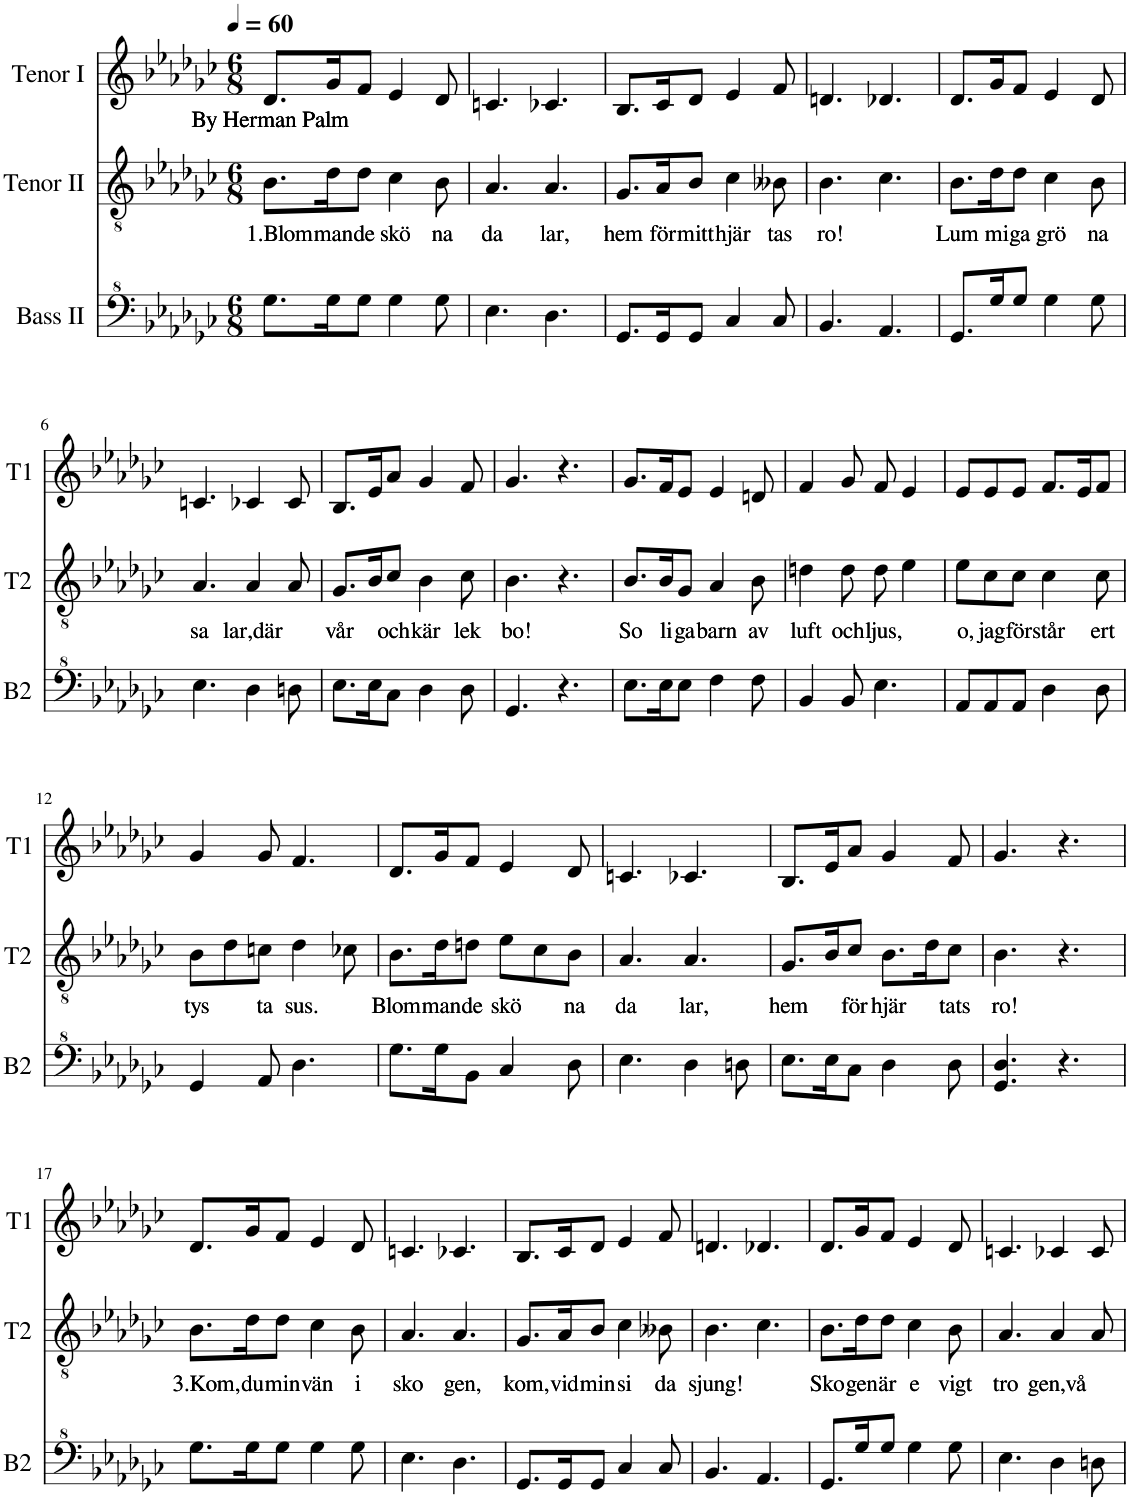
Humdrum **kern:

**kern	**kern	**text	**kern	**text
*part3	*part2	*part2	*part1	*part1
*staff3	*staff2	*staff2	*staff1	*staff1
*I"Bass II	*I"Tenor II	*	*I"Tenor I	*
*I'B2	*I'T2	*	*I'T1	*
*clefF^4	*clefGv2	*	*clefG2	*
*Trd7c12	*	*	*	*
*k[b-e-a-d-g-c-]	*k[b-e-a-d-g-c-]	*	*k[b-e-a-d-g-c-]	*
*M6/8	*M6/8	*	*M6/8	*
*MM60	*MM60	*	*MM60	*
=1	=1	=1	=1	=1
!	!	!LO:LY:b	!	!LO:LY:b
8.g-\L	8.B-\L	1.Blom	8.d-/L	By Herman Palm
!	!	!LO:LY:b	!	!
16g-\K	16d-\K	man	16g-/K	.
!	!	!LO:LY:b	!	!
8g-\J	8d-\J	de	8f/J	.
!	!	!LO:LY:b	!	!
4g-\	4c-\	skö	4e-/	.
!	!	!LO:LY:b	!	!
8g-\	8B-\	na	8d-/	.
=2	=2	=2	=2	=2
!	!	!LO:LY:b	!	!
4.e-\	4.A-/	da	4.cn/	.
!	!	!LO:LY:b	!	!
4.d-\	4.A-/	lar,	4.c-X/	.
=3	=3	=3	=3	=3
!	!	!LO:LY:b	!	!
8.G-/L	8.G-/L	hem	8.B-/L	.
!	!	!LO:LY:b	!	!
16G-/K	16A-/K	för	16c-/K	.
!	!	!LO:LY:b	!	!
8G-/J	8B-/J	mitt	8d-/J	.
!	!	!LO:LY:b	!	!
4c-/	4c-\	hjär	4e-/	.
!	!	!LO:LY:b	!	!
8c-/	8B--X\	tas	8f/	.
=4	=4	=4	=4	=4
!	!	!LO:LY:b	!	!
4.B-/	4.B-\	ro!	4.dn/	.
4.A-/	4.c-\	.	4.d-X/	.
=5	=5	=5	=5	=5
!	!	!LO:LY:b	!	!
8.G-/L	8.B-\L	Lum	8.d-/L	.
!	!	!LO:LY:b	!	!
16g-/K	16d-\K	mi	16g-/K	.
!	!	!LO:LY:b	!	!
8g-/J	8d-\J	ga	8f/J	.
!	!	!LO:LY:b	!	!
4g-\	4c-\	grö	4e-/	.
!	!	!LO:LY:b	!	!
8g-\	8B-\	na	8d-/	.
!!LO:LB:g=z
=6	=6	=6	=6	=6
!	!	!LO:LY:b	!	!
4.e-\	4.A-/	sa	4.cn/	.
!	!	!LO:LY:b	!	!
4d-\	4A-/	lar,där	4c-X/	.
8dn\	8A-/	.	8c-/	.
=7	=7	=7	=7	=7
!	!	!LO:LY:b	!	!
8.e-\L	8.G-/L	vår	8.B-/L	.
16e-\K	16B-/K	.	16e-/K	.
!	!	!LO:LY:b	!	!
8c-\J	8c-/J	och	8a-/J	.
!	!	!LO:LY:b	!	!
4d-\	4B-\	kär	4g-/	.
!	!	!LO:LY:b	!	!
8d-\	8c-\	lek	8f/	.
=8	=8	=8	=8	=8
!	!	!LO:LY:b	!	!
4.G-/	4.B-\	bo!	4.g-/	.
4.r	4.r	.	4.r	.
=9	=9	=9	=9	=9
!	!	!LO:LY:b	!	!
8.e-\L	8.B-/L	So	8.g-/L	.
!	!	!LO:LY:b	!	!
16e-\K	16B-/K	li	16f/K	.
!	!	!LO:LY:b	!	!
8e-\J	8G-/J	ga	8e-/J	.
!	!	!LO:LY:b	!	!
4f\	4A-/	barn	4e-/	.
!	!	!LO:LY:b	!	!
8f\	8B-\	av	8dn/	.
=10	=10	=10	=10	=10
!	!	!LO:LY:b	!	!
4B-/	4dn\	luft	4f/	.
!	!	!LO:LY:b	!	!
8B-/	8d\	och	8g-/	.
!	!	!LO:LY:b	!	!
4.e-\	8d\	ljus,	8f/	.
.	4e-\	.	4e-/	.
=11	=11	=11	=11	=11
!	!	!LO:LY:b	!	!
8A-/L	8e-\L	o,	8e-/L	.
!	!	!LO:LY:b	!	!
8A-/	8c-\	jag	8e-/	.
!	!	!LO:LY:b	!	!
8A-/J	8c-\J	för	8e-/J	.
!	!	!LO:LY:b	!	!
4d-\	4c-\	står	8.f/L	.
.	.	.	16e-/K	.
!	!	!LO:LY:b	!	!
8d-\	8c-\	ert	8f/J	.
!!LO:LB:g=z
=12	=12	=12	=12	=12
!	!	!LO:LY:b	!	!
4G-/	8B-\L	tys	4g-/	.
.	8d-\	.	.	.
!	!	!LO:LY:b	!	!
8A-/	8cn\J	ta	8g-/	.
!	!	!LO:LY:b	!	!
4.d-\	4d-\	sus.	4.f/	.
.	8c-X\	.	.	.
=13	=13	=13	=13	=13
!	!	!LO:LY:b	!	!
8.g-\L	8.B-\L	Blom	8.d-/L	.
!	!	!LO:LY:b	!	!
16g-\K	16d-\K	man	16g-/K	.
!	!	!LO:LY:b	!	!
8B-\J	8dn\J	de	8f/J	.
!	!	!LO:LY:b	!	!
4c-/	8e-\L	skö	4e-/	.
.	8c-\	.	.	.
!	!	!LO:LY:b	!	!
8d-\	8B-\J	na	8d-/	.
=14	=14	=14	=14	=14
!	!	!LO:LY:b	!	!
4.e-\	4.A-/	da	4.cn/	.
!	!	!LO:LY:b	!	!
4d-\	4.A-/	lar,	4.c-X/	.
8dn\	.	.	.	.
=15	=15	=15	=15	=15
!	!	!LO:LY:b	!	!
8.e-\L	8.G-/L	hem	8.B-/L	.
16e-\K	16B-/K	.	16e-/K	.
!	!	!LO:LY:b	!	!
8c-\J	8c-/J	för	8a-/J	.
!	!	!LO:LY:b	!	!
4d-\	8.B-\L	hjär	4g-/	.
.	16d-\K	.	.	.
!	!	!LO:LY:b	!	!
8d-\	8c-\J	tats	8f/	.
=16	=16	=16	=16	=16
!	!	!LO:LY:b	!	!
4.G-/ 4.d-/	4.B-\	ro!	4.g-/	.
4.r	4.r	.	4.r	.
!!LO:LB:g=z
=17	=17	=17	=17	=17
!	!	!LO:LY:b	!	!
8.g-\L	8.B-\L	3.Kom,	8.d-/L	.
!	!	!LO:LY:b	!	!
16g-\K	16d-\K	du	16g-/K	.
!	!	!LO:LY:b	!	!
8g-\J	8d-\J	min	8f/J	.
!	!	!LO:LY:b	!	!
4g-\	4c-\	vän	4e-/	.
!	!	!LO:LY:b	!	!
8g-\	8B-\	i	8d-/	.
=18	=18	=18	=18	=18
!	!	!LO:LY:b	!	!
4.e-\	4.A-/	sko	4.cn/	.
!	!	!LO:LY:b	!	!
4.d-\	4.A-/	gen,	4.c-X/	.
=19	=19	=19	=19	=19
!	!	!LO:LY:b	!	!
8.G-/L	8.G-/L	kom,	8.B-/L	.
!	!	!LO:LY:b	!	!
16G-/K	16A-/K	vid	16c-/K	.
!	!	!LO:LY:b	!	!
8G-/J	8B-/J	min	8d-/J	.
!	!	!LO:LY:b	!	!
4c-/	4c-\	si	4e-/	.
!	!	!LO:LY:b	!	!
8c-/	8B--X\	da	8f/	.
=20	=20	=20	=20	=20
!	!	!LO:LY:b	!	!
4.B-/	4.B-\	sjung!	4.dn/	.
4.A-/	4.c-\	.	4.d-X/	.
=21	=21	=21	=21	=21
!	!	!LO:LY:b	!	!
8.G-/L	8.B-\L	Sko	8.d-/L	.
!	!	!LO:LY:b	!	!
16g-/K	16d-\K	gen	16g-/K	.
!	!	!LO:LY:b	!	!
8g-/J	8d-\J	är	8f/J	.
!	!	!LO:LY:b	!	!
4g-\	4c-\	e	4e-/	.
!	!	!LO:LY:b	!	!
8g-\	8B-\	vigt	8d-/	.
=22	=22	=22	=22	=22
!	!	!LO:LY:b	!	!
4.e-\	4.A-/	tro	4.cn/	.
!	!	!LO:LY:b	!	!
4d-\	4A-/	gen,vå	4c-X/	.
8dn\	8A-/	.	8c-/	.
=	=	=	=	=
*-	*-	*-	*-	*-
